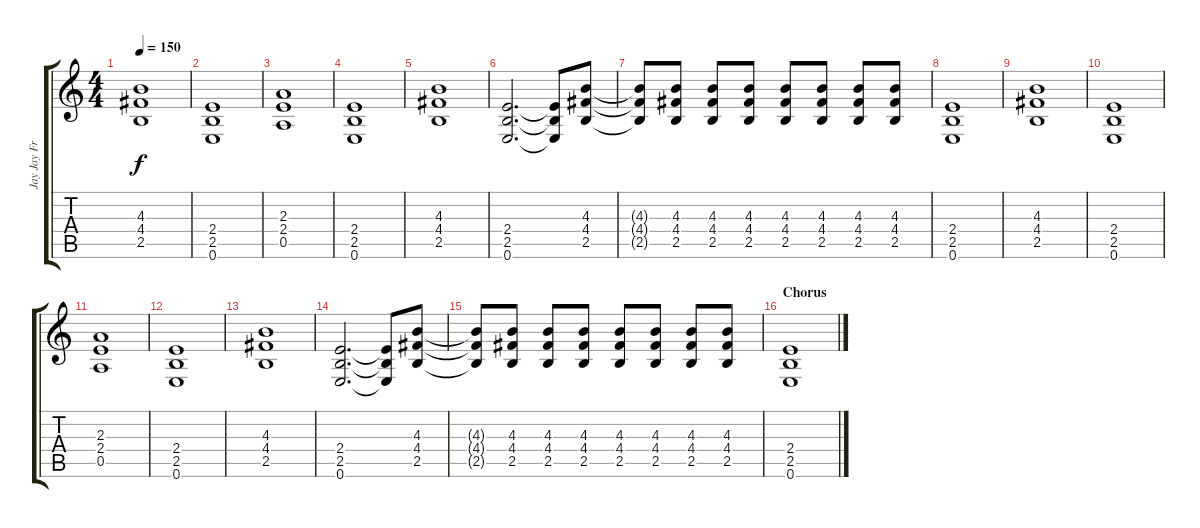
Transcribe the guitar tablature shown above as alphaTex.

\track ("Jay Jay French - Lead/Rhythm" "Jay Jay Fr") {instrument distortionguitar}
\staff {score tabs}
\tuning (E4 B3 G3 D3 A2 E2) {hide}
\ts (4 4)
\tempo 150
\clef g2
\ks c
(4.3 4.4 2.5).1{dy f} |
(2.4 2.5 0.6).1 |
(2.3 2.4 0.5).1 |
(2.4 2.5 0.6).1 |
(4.3 4.4 2.5).1 |
(2.4 2.5 0.6).2{d} (2.4{t} 2.5{t} 0.6{t}).8 (4.3 4.4 2.5).8 |
(4.3{t} 4.4{t} 2.5{t}).8 (4.3 4.4 2.5).8 (4.3 4.4 2.5).8 (4.3 4.4 2.5).8 (4.3 4.4 2.5).8 (4.3 4.4 2.5).8 (4.3 4.4 2.5).8 (4.3 4.4 2.5).8 |
(2.4 2.5 0.6).1 |
(4.3 4.4 2.5).1 |
(2.4 2.5 0.6).1 |
(2.3 2.4 0.5).1 |
(2.4 2.5 0.6).1 |
(4.3 4.4 2.5).1 |
(2.4 2.5 0.6).2{d} (2.4{t} 2.5{t} 0.6{t}).8 (4.3 4.4 2.5).8 |
(4.3{t} 4.4{t} 2.5{t}).8 (4.3 4.4 2.5).8 (4.3 4.4 2.5).8 (4.3 4.4 2.5).8 (4.3 4.4 2.5).8 (4.3 4.4 2.5).8 (4.3 4.4 2.5).8 (4.3 4.4 2.5).8 |
\section ("" "Chorus")
(2.4 2.5 0.6).1
